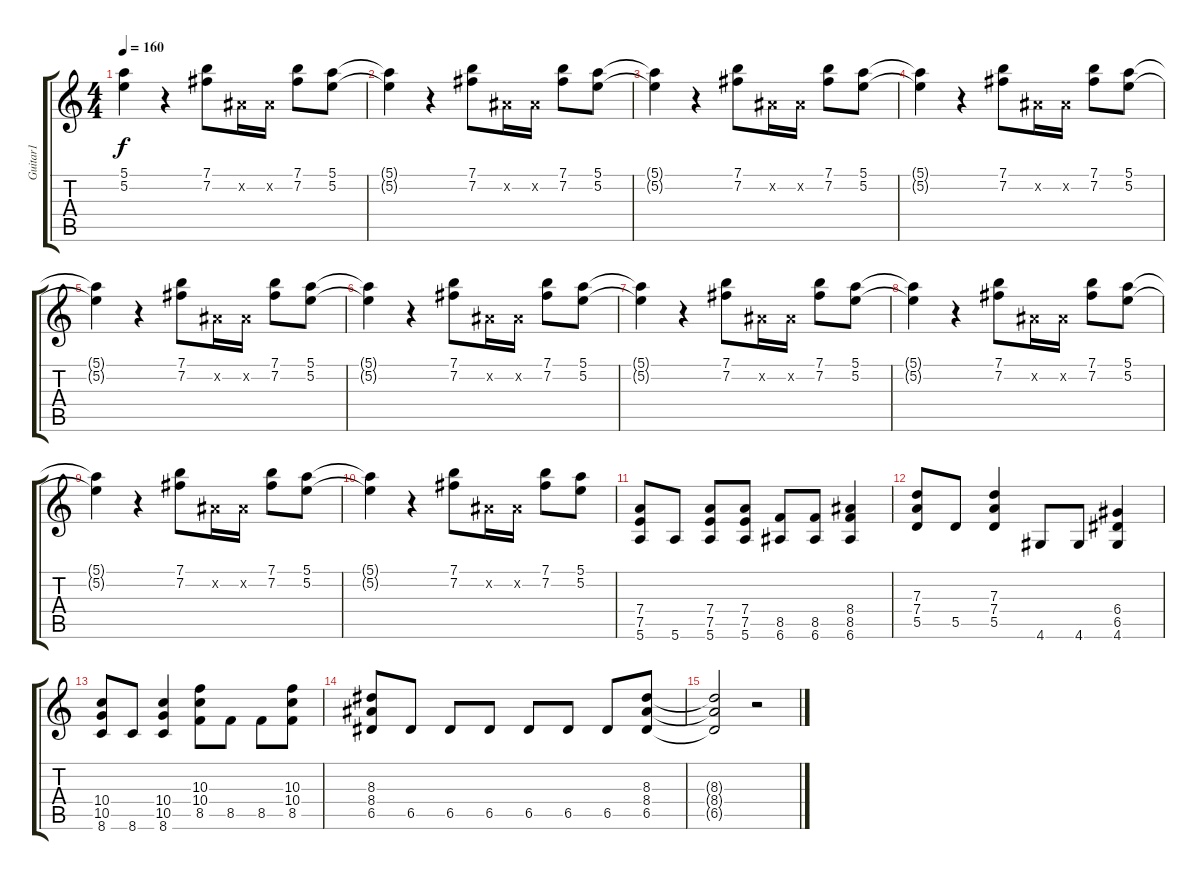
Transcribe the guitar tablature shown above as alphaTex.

\track ("Guitar1" "Guitar1") {instrument distortionguitar}
\staff {score tabs}
\tuning (E4 B3 G3 D3 A2 E2) {hide}
\ts (4 4)
\tempo 160
\clef g2
\ks c
(5.1{t} 5.2{t}).4{dy f} r.4 (7.1 7.2).8 -1.2{x}.16 -1.2{x}.16 (7.1 7.2).8 (5.1 5.2).8 |
(5.1{t} 5.2{t}).4 r.4 (7.1 7.2).8 -1.2{x}.16 -1.2{x}.16 (7.1 7.2).8 (5.1 5.2).8 |
(5.1{t} 5.2{t}).4 r.4 (7.1 7.2).8 -1.2{x}.16 -1.2{x}.16 (7.1 7.2).8 (5.1 5.2).8 |
(5.1{t} 5.2{t}).4 r.4 (7.1 7.2).8 -1.2{x}.16 -1.2{x}.16 (7.1 7.2).8 (5.1 5.2).8 |
(5.1{t} 5.2{t}).4 r.4 (7.1 7.2).8 -1.2{x}.16 -1.2{x}.16 (7.1 7.2).8 (5.1 5.2).8 |
(5.1{t} 5.2{t}).4 r.4 (7.1 7.2).8 -1.2{x}.16 -1.2{x}.16 (7.1 7.2).8 (5.1 5.2).8 |
(5.1{t} 5.2{t}).4 r.4 (7.1 7.2).8 -1.2{x}.16 -1.2{x}.16 (7.1 7.2).8 (5.1 5.2).8 |
(5.1{t} 5.2{t}).4 r.4 (7.1 7.2).8 -1.2{x}.16 -1.2{x}.16 (7.1 7.2).8 (5.1 5.2).8 |
(5.1{t} 5.2{t}).4 r.4 (7.1 7.2).8 -1.2{x}.16 -1.2{x}.16 (7.1 7.2).8 (5.1 5.2).8 |
(5.1{t} 5.2{t}).4 r.4 (7.1 7.2).8 -1.2{x}.16 -1.2{x}.16 (7.1 7.2).8 (5.1 5.2).8 |
(7.4 7.5 5.6).8 5.6.8 (7.4 7.5 5.6).8 (7.4 7.5 5.6).8 (8.5 6.6).8 (8.5 6.6).8 (8.4 8.5 6.6).4 |
(7.3 7.4 5.5).8 5.5.8 (7.3 7.4 5.5).4 4.6.8 4.6.8 (6.4 6.5 4.6).4 |
(10.4 10.5 8.6).8 8.6.8 (10.4 10.5 8.6).4 (10.3 10.4 8.5).8 8.5.8 8.5.8 (10.3 10.4 8.5).8 |
(8.3 8.4 6.5).8 6.5.8 6.5.8 6.5.8 6.5.8 6.5.8 6.5.8 (8.3 8.4 6.5).8 |
(8.3{t} 8.4{t} 6.5{t}).2 r.2
